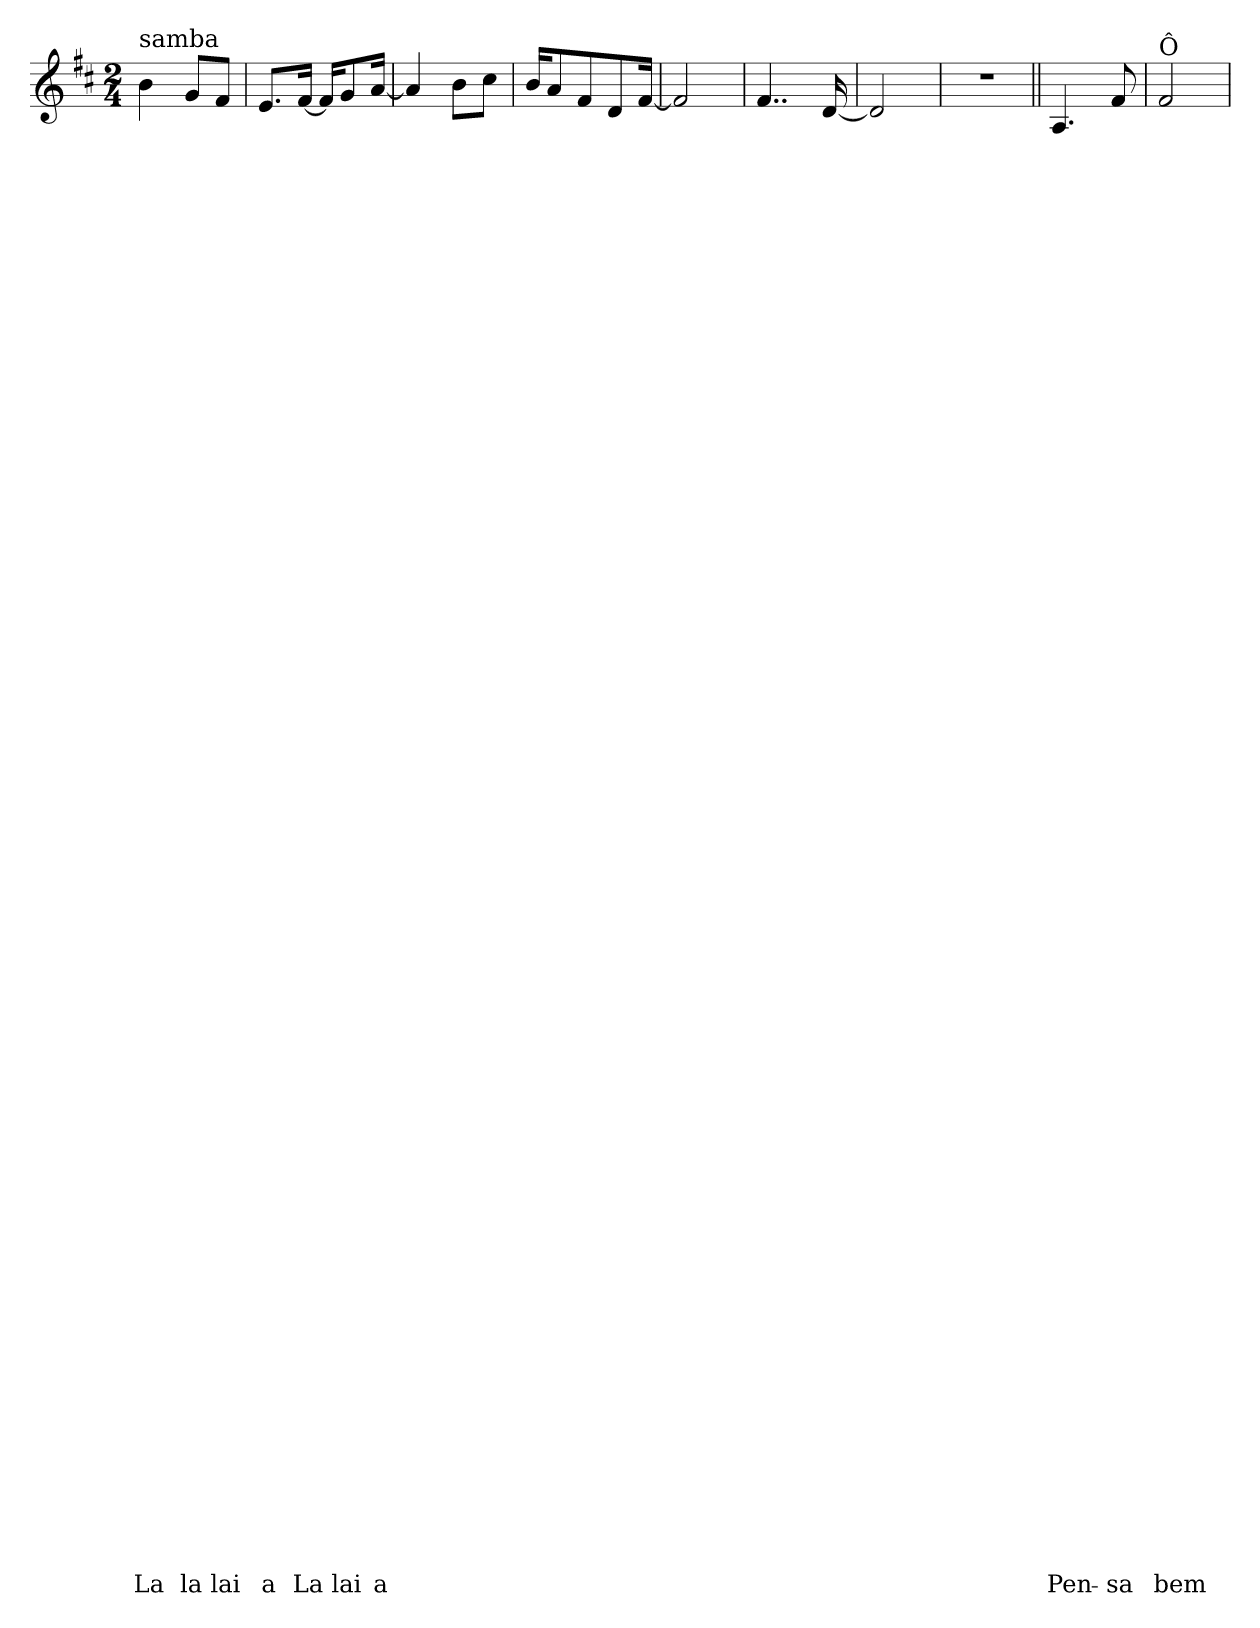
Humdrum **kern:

**kern	**text	**text	**text	**text	**text	**text	**text	**text	**text	**text	**text	**text	**text	**text	**text	**text	**text	**text	**text	**text	**text	**text	**text	**text	**text	**text	**text	**text	**text	**text	**text	**text	**text	**text	**text	**text	**text	**text	**text	**text	**text	**text	**text	**text	**text	**text	**text	**text	**text	**text	**text	**text	**text	**text	**text	**text	**text	**text	**text	**text	**text
*part1	*part1	*part1	*part1	*part1	*part1	*part1	*part1	*part1	*part1	*part1	*part1	*part1	*part1	*part1	*part1	*part1	*part1	*part1	*part1	*part1	*part1	*part1	*part1	*part1	*part1	*part1	*part1	*part1	*part1	*part1	*part1	*part1	*part1	*part1	*part1	*part1	*part1	*part1	*part1	*part1	*part1	*part1	*part1	*part1	*part1	*part1	*part1	*part1	*part1	*part1	*part1	*part1	*part1	*part1	*part1	*part1	*part1	*part1	*part1	*part1	*part1
*staff1	*staff1	*staff1	*staff1	*staff1	*staff1	*staff1	*staff1	*staff1	*staff1	*staff1	*staff1	*staff1	*staff1	*staff1	*staff1	*staff1	*staff1	*staff1	*staff1	*staff1	*staff1	*staff1	*staff1	*staff1	*staff1	*staff1	*staff1	*staff1	*staff1	*staff1	*staff1	*staff1	*staff1	*staff1	*staff1	*staff1	*staff1	*staff1	*staff1	*staff1	*staff1	*staff1	*staff1	*staff1	*staff1	*staff1	*staff1	*staff1	*staff1	*staff1	*staff1	*staff1	*staff1	*staff1	*staff1	*staff1	*staff1	*staff1	*staff1	*staff1	*staff1
*clefG2	*	*	*	*	*	*	*	*	*	*	*	*	*	*	*	*	*	*	*	*	*	*	*	*	*	*	*	*	*	*	*	*	*	*	*	*	*	*	*	*	*	*	*	*	*	*	*	*	*	*	*	*	*	*	*	*	*	*	*	*	*
*k[f#c#]	*	*	*	*	*	*	*	*	*	*	*	*	*	*	*	*	*	*	*	*	*	*	*	*	*	*	*	*	*	*	*	*	*	*	*	*	*	*	*	*	*	*	*	*	*	*	*	*	*	*	*	*	*	*	*	*	*	*	*	*	*
*D:	*	*	*	*	*	*	*	*	*	*	*	*	*	*	*	*	*	*	*	*	*	*	*	*	*	*	*	*	*	*	*	*	*	*	*	*	*	*	*	*	*	*	*	*	*	*	*	*	*	*	*	*	*	*	*	*	*	*	*	*	*
*M2/4	*	*	*	*	*	*	*	*	*	*	*	*	*	*	*	*	*	*	*	*	*	*	*	*	*	*	*	*	*	*	*	*	*	*	*	*	*	*	*	*	*	*	*	*	*	*	*	*	*	*	*	*	*	*	*	*	*	*	*	*	*
*MM104	*	*	*	*	*	*	*	*	*	*	*	*	*	*	*	*	*	*	*	*	*	*	*	*	*	*	*	*	*	*	*	*	*	*	*	*	*	*	*	*	*	*	*	*	*	*	*	*	*	*	*	*	*	*	*	*	*	*	*	*	*
=1	=1	=1	=1	=1	=1	=1	=1	=1	=1	=1	=1	=1	=1	=1	=1	=1	=1	=1	=1	=1	=1	=1	=1	=1	=1	=1	=1	=1	=1	=1	=1	=1	=1	=1	=1	=1	=1	=1	=1	=1	=1	=1	=1	=1	=1	=1	=1	=1	=1	=1	=1	=1	=1	=1	=1	=1	=1	=1	=1	=1	=1
!LO:TX:a:t=samba	!	!	!	!	!	!	!	!	!	!	!	!	!	!	!	!	!	!	!	!	!	!	!	!	!	!	!	!	!	!	!	!	!	!	!	!	!	!	!	!	!	!	!	!	!	!	!	!	!	!	!	!	!	!	!	!	!	!	!	!	!
!	!	!	!	!	!	!	!	!	!	!	!	!	!	!	!	!	!	!	!	!	!	!	!	!	!	!	!	!	!	!	!	!	!	!	!	!	!	!	!	!	!	!	!	!	!	!	!	!	!	!	!	!	!	!	!	!	!	!	!	!	!LO:LY:b
4b\	.	.	.	.	.	.	.	.	.	.	.	.	.	.	.	.	.	.	.	.	.	.	.	.	.	.	.	.	.	.	.	.	.	.	.	.	.	.	.	.	.	.	.	.	.	.	.	.	.	.	.	.	.	.	.	.	.	.	.	.	La
!	!	!	!	!	!	!	!	!	!	!	!	!	!	!	!	!	!	!	!	!	!	!	!	!	!	!	!	!	!	!	!	!	!	!	!	!	!	!	!	!	!	!	!	!	!	!	!	!	!	!	!	!	!	!	!	!	!	!	!	!	!LO:LY:b
8g/L	.	.	.	.	.	.	.	.	.	.	.	.	.	.	.	.	.	.	.	.	.	.	.	.	.	.	.	.	.	.	.	.	.	.	.	.	.	.	.	.	.	.	.	.	.	.	.	.	.	.	.	.	.	.	.	.	.	.	.	.	la
!	!	!	!	!	!	!	!	!	!	!	!	!	!	!	!	!	!	!	!	!	!	!	!	!	!	!	!	!	!	!	!	!	!	!	!	!	!	!	!	!	!	!	!	!	!	!	!	!	!	!	!	!	!	!	!	!	!	!	!	!	!LO:LY:b
8f#/J	.	.	.	.	.	.	.	.	.	.	.	.	.	.	.	.	.	.	.	.	.	.	.	.	.	.	.	.	.	.	.	.	.	.	.	.	.	.	.	.	.	.	.	.	.	.	.	.	.	.	.	.	.	.	.	.	.	.	.	.	lai
=2	=2	=2	=2	=2	=2	=2	=2	=2	=2	=2	=2	=2	=2	=2	=2	=2	=2	=2	=2	=2	=2	=2	=2	=2	=2	=2	=2	=2	=2	=2	=2	=2	=2	=2	=2	=2	=2	=2	=2	=2	=2	=2	=2	=2	=2	=2	=2	=2	=2	=2	=2	=2	=2	=2	=2	=2	=2	=2	=2	=2	=2
!	!	!	!	!	!	!	!	!	!	!	!	!	!	!	!	!	!	!	!	!	!	!	!	!	!	!	!	!	!	!	!	!	!	!	!	!	!	!	!	!	!	!	!	!	!	!	!	!	!	!	!	!	!	!	!	!	!	!	!	!	!LO:LY:b
8.e/L	.	.	.	.	.	.	.	.	.	.	.	.	.	.	.	.	.	.	.	.	.	.	.	.	.	.	.	.	.	.	.	.	.	.	.	.	.	.	.	.	.	.	.	.	.	.	.	.	.	.	.	.	.	.	.	.	.	.	.	.	a
!	!	!	!	!	!	!	!	!	!	!	!	!	!	!	!	!	!	!	!	!	!	!	!	!	!	!	!	!	!	!	!	!	!	!	!	!	!	!	!	!	!	!	!	!	!	!	!	!	!	!	!	!	!	!	!	!	!	!	!	!	!LO:LY:b
[16f#/Jk	.	.	.	.	.	.	.	.	.	.	.	.	.	.	.	.	.	.	.	.	.	.	.	.	.	.	.	.	.	.	.	.	.	.	.	.	.	.	.	.	.	.	.	.	.	.	.	.	.	.	.	.	.	.	.	.	.	.	.	.	La
16f#/KL]	.	.	.	.	.	.	.	.	.	.	.	.	.	.	.	.	.	.	.	.	.	.	.	.	.	.	.	.	.	.	.	.	.	.	.	.	.	.	.	.	.	.	.	.	.	.	.	.	.	.	.	.	.	.	.	.	.	.	.	.	.
!	!	!	!	!	!	!	!	!	!	!	!	!	!	!	!	!	!	!	!	!	!	!	!	!	!	!	!	!	!	!	!	!	!	!	!	!	!	!	!	!	!	!	!	!	!	!	!	!	!	!	!	!	!	!	!	!	!	!	!	!	!LO:LY:b
8g/	.	.	.	.	.	.	.	.	.	.	.	.	.	.	.	.	.	.	.	.	.	.	.	.	.	.	.	.	.	.	.	.	.	.	.	.	.	.	.	.	.	.	.	.	.	.	.	.	.	.	.	.	.	.	.	.	.	.	.	.	lai
!	!	!	!	!	!	!	!	!	!	!	!	!	!	!	!	!	!	!	!	!	!	!	!	!	!	!	!	!	!	!	!	!	!	!	!	!	!	!	!	!	!	!	!	!	!	!	!	!	!	!	!	!	!	!	!	!	!	!	!	!	!LO:LY:b
[16a/Jk	.	.	.	.	.	.	.	.	.	.	.	.	.	.	.	.	.	.	.	.	.	.	.	.	.	.	.	.	.	.	.	.	.	.	.	.	.	.	.	.	.	.	.	.	.	.	.	.	.	.	.	.	.	.	.	.	.	.	.	.	a
=3	=3	=3	=3	=3	=3	=3	=3	=3	=3	=3	=3	=3	=3	=3	=3	=3	=3	=3	=3	=3	=3	=3	=3	=3	=3	=3	=3	=3	=3	=3	=3	=3	=3	=3	=3	=3	=3	=3	=3	=3	=3	=3	=3	=3	=3	=3	=3	=3	=3	=3	=3	=3	=3	=3	=3	=3	=3	=3	=3	=3	=3
4a/]	.	.	.	.	.	.	.	.	.	.	.	.	.	.	.	.	.	.	.	.	.	.	.	.	.	.	.	.	.	.	.	.	.	.	.	.	.	.	.	.	.	.	.	.	.	.	.	.	.	.	.	.	.	.	.	.	.	.	.	.	.
8b\L	.	.	.	.	.	.	.	.	.	.	.	.	.	.	.	.	.	.	.	.	.	.	.	.	.	.	.	.	.	.	.	.	.	.	.	.	.	.	.	.	.	.	.	.	.	.	.	.	.	.	.	.	.	.	.	.	.	.	.	.	.
8cc#\J	.	.	.	.	.	.	.	.	.	.	.	.	.	.	.	.	.	.	.	.	.	.	.	.	.	.	.	.	.	.	.	.	.	.	.	.	.	.	.	.	.	.	.	.	.	.	.	.	.	.	.	.	.	.	.	.	.	.	.	.	.
=4	=4	=4	=4	=4	=4	=4	=4	=4	=4	=4	=4	=4	=4	=4	=4	=4	=4	=4	=4	=4	=4	=4	=4	=4	=4	=4	=4	=4	=4	=4	=4	=4	=4	=4	=4	=4	=4	=4	=4	=4	=4	=4	=4	=4	=4	=4	=4	=4	=4	=4	=4	=4	=4	=4	=4	=4	=4	=4	=4	=4	=4
16b/KL	.	.	.	.	.	.	.	.	.	.	.	.	.	.	.	.	.	.	.	.	.	.	.	.	.	.	.	.	.	.	.	.	.	.	.	.	.	.	.	.	.	.	.	.	.	.	.	.	.	.	.	.	.	.	.	.	.	.	.	.	.
8a/	.	.	.	.	.	.	.	.	.	.	.	.	.	.	.	.	.	.	.	.	.	.	.	.	.	.	.	.	.	.	.	.	.	.	.	.	.	.	.	.	.	.	.	.	.	.	.	.	.	.	.	.	.	.	.	.	.	.	.	.	.
8f#/	.	.	.	.	.	.	.	.	.	.	.	.	.	.	.	.	.	.	.	.	.	.	.	.	.	.	.	.	.	.	.	.	.	.	.	.	.	.	.	.	.	.	.	.	.	.	.	.	.	.	.	.	.	.	.	.	.	.	.	.	.
8d/	.	.	.	.	.	.	.	.	.	.	.	.	.	.	.	.	.	.	.	.	.	.	.	.	.	.	.	.	.	.	.	.	.	.	.	.	.	.	.	.	.	.	.	.	.	.	.	.	.	.	.	.	.	.	.	.	.	.	.	.	.
[16f#/Jk	.	.	.	.	.	.	.	.	.	.	.	.	.	.	.	.	.	.	.	.	.	.	.	.	.	.	.	.	.	.	.	.	.	.	.	.	.	.	.	.	.	.	.	.	.	.	.	.	.	.	.	.	.	.	.	.	.	.	.	.	.
=5	=5	=5	=5	=5	=5	=5	=5	=5	=5	=5	=5	=5	=5	=5	=5	=5	=5	=5	=5	=5	=5	=5	=5	=5	=5	=5	=5	=5	=5	=5	=5	=5	=5	=5	=5	=5	=5	=5	=5	=5	=5	=5	=5	=5	=5	=5	=5	=5	=5	=5	=5	=5	=5	=5	=5	=5	=5	=5	=5	=5	=5
2f#/]	.	.	.	.	.	.	.	.	.	.	.	.	.	.	.	.	.	.	.	.	.	.	.	.	.	.	.	.	.	.	.	.	.	.	.	.	.	.	.	.	.	.	.	.	.	.	.	.	.	.	.	.	.	.	.	.	.	.	.	.	.
=6	=6	=6	=6	=6	=6	=6	=6	=6	=6	=6	=6	=6	=6	=6	=6	=6	=6	=6	=6	=6	=6	=6	=6	=6	=6	=6	=6	=6	=6	=6	=6	=6	=6	=6	=6	=6	=6	=6	=6	=6	=6	=6	=6	=6	=6	=6	=6	=6	=6	=6	=6	=6	=6	=6	=6	=6	=6	=6	=6	=6	=6
4..f#/	.	.	.	.	.	.	.	.	.	.	.	.	.	.	.	.	.	.	.	.	.	.	.	.	.	.	.	.	.	.	.	.	.	.	.	.	.	.	.	.	.	.	.	.	.	.	.	.	.	.	.	.	.	.	.	.	.	.	.	.	.
[16d/	.	.	.	.	.	.	.	.	.	.	.	.	.	.	.	.	.	.	.	.	.	.	.	.	.	.	.	.	.	.	.	.	.	.	.	.	.	.	.	.	.	.	.	.	.	.	.	.	.	.	.	.	.	.	.	.	.	.	.	.	.
=7	=7	=7	=7	=7	=7	=7	=7	=7	=7	=7	=7	=7	=7	=7	=7	=7	=7	=7	=7	=7	=7	=7	=7	=7	=7	=7	=7	=7	=7	=7	=7	=7	=7	=7	=7	=7	=7	=7	=7	=7	=7	=7	=7	=7	=7	=7	=7	=7	=7	=7	=7	=7	=7	=7	=7	=7	=7	=7	=7	=7	=7
2d/]	.	.	.	.	.	.	.	.	.	.	.	.	.	.	.	.	.	.	.	.	.	.	.	.	.	.	.	.	.	.	.	.	.	.	.	.	.	.	.	.	.	.	.	.	.	.	.	.	.	.	.	.	.	.	.	.	.	.	.	.	.
=8	=8	=8	=8	=8	=8	=8	=8	=8	=8	=8	=8	=8	=8	=8	=8	=8	=8	=8	=8	=8	=8	=8	=8	=8	=8	=8	=8	=8	=8	=8	=8	=8	=8	=8	=8	=8	=8	=8	=8	=8	=8	=8	=8	=8	=8	=8	=8	=8	=8	=8	=8	=8	=8	=8	=8	=8	=8	=8	=8	=8	=8
2r	.	.	.	.	.	.	.	.	.	.	.	.	.	.	.	.	.	.	.	.	.	.	.	.	.	.	.	.	.	.	.	.	.	.	.	.	.	.	.	.	.	.	.	.	.	.	.	.	.	.	.	.	.	.	.	.	.	.	.	.	.
!!LO:LB:g=z
=9||	=9||	=9||	=9||	=9||	=9||	=9||	=9||	=9||	=9||	=9||	=9||	=9||	=9||	=9||	=9||	=9||	=9||	=9||	=9||	=9||	=9||	=9||	=9||	=9||	=9||	=9||	=9||	=9||	=9||	=9||	=9||	=9||	=9||	=9||	=9||	=9||	=9||	=9||	=9||	=9||	=9||	=9||	=9||	=9||	=9||	=9||	=9||	=9||	=9||	=9||	=9||	=9||	=9||	=9||	=9||	=9||	=9||	=9||	=9||	=9||	=9||
!	!	!	!	!	!	!	!	!	!	!	!	!	!	!	!	!	!	!	!	!	!	!	!	!	!	!	!	!	!	!	!	!	!	!	!	!	!	!	!	!	!	!	!	!	!	!	!	!	!	!	!	!	!	!	!	!	!	!	!	!	!LO:LY:b
4.A/	.	.	.	.	.	.	.	.	.	.	.	.	.	.	.	.	.	.	.	.	.	.	.	.	.	.	.	.	.	.	.	.	.	.	.	.	.	.	.	.	.	.	.	.	.	.	.	.	.	.	.	.	.	.	.	.	.	.	.	.	Pen-
!	!	!	!	!	!	!	!	!	!	!	!	!	!	!	!	!	!	!	!	!	!	!	!	!	!	!	!	!	!	!	!	!	!	!	!	!	!	!	!	!	!	!	!	!	!	!	!	!	!	!	!	!	!	!	!	!	!	!	!	!	!LO:LY:b
8f#/	.	.	.	.	.	.	.	.	.	.	.	.	.	.	.	.	.	.	.	.	.	.	.	.	.	.	.	.	.	.	.	.	.	.	.	.	.	.	.	.	.	.	.	.	.	.	.	.	.	.	.	.	.	.	.	.	.	.	.	.	-sa
=10	=10	=10	=10	=10	=10	=10	=10	=10	=10	=10	=10	=10	=10	=10	=10	=10	=10	=10	=10	=10	=10	=10	=10	=10	=10	=10	=10	=10	=10	=10	=10	=10	=10	=10	=10	=10	=10	=10	=10	=10	=10	=10	=10	=10	=10	=10	=10	=10	=10	=10	=10	=10	=10	=10	=10	=10	=10	=10	=10	=10	=10
!LO:TX:a:t=Ô	!	!	!	!	!	!	!	!	!	!	!	!	!	!	!	!	!	!	!	!	!	!	!	!	!	!	!	!	!	!	!	!	!	!	!	!	!	!	!	!	!	!	!	!	!	!	!	!	!	!	!	!	!	!	!	!	!	!	!	!	!
!	!	!	!	!	!	!	!	!	!	!	!	!	!	!	!	!	!	!	!	!	!	!	!	!	!	!	!	!	!	!	!	!	!	!	!	!	!	!	!	!	!	!	!	!	!	!	!	!	!	!	!	!	!	!	!	!	!	!	!	!	!LO:LY:b
2f#/	.	.	.	.	.	.	.	.	.	.	.	.	.	.	.	.	.	.	.	.	.	.	.	.	.	.	.	.	.	.	.	.	.	.	.	.	.	.	.	.	.	.	.	.	.	.	.	.	.	.	.	.	.	.	.	.	.	.	.	.	bem
=	=	=	=	=	=	=	=	=	=	=	=	=	=	=	=	=	=	=	=	=	=	=	=	=	=	=	=	=	=	=	=	=	=	=	=	=	=	=	=	=	=	=	=	=	=	=	=	=	=	=	=	=	=	=	=	=	=	=	=	=	=
*-	*-	*-	*-	*-	*-	*-	*-	*-	*-	*-	*-	*-	*-	*-	*-	*-	*-	*-	*-	*-	*-	*-	*-	*-	*-	*-	*-	*-	*-	*-	*-	*-	*-	*-	*-	*-	*-	*-	*-	*-	*-	*-	*-	*-	*-	*-	*-	*-	*-	*-	*-	*-	*-	*-	*-	*-	*-	*-	*-	*-	*-
